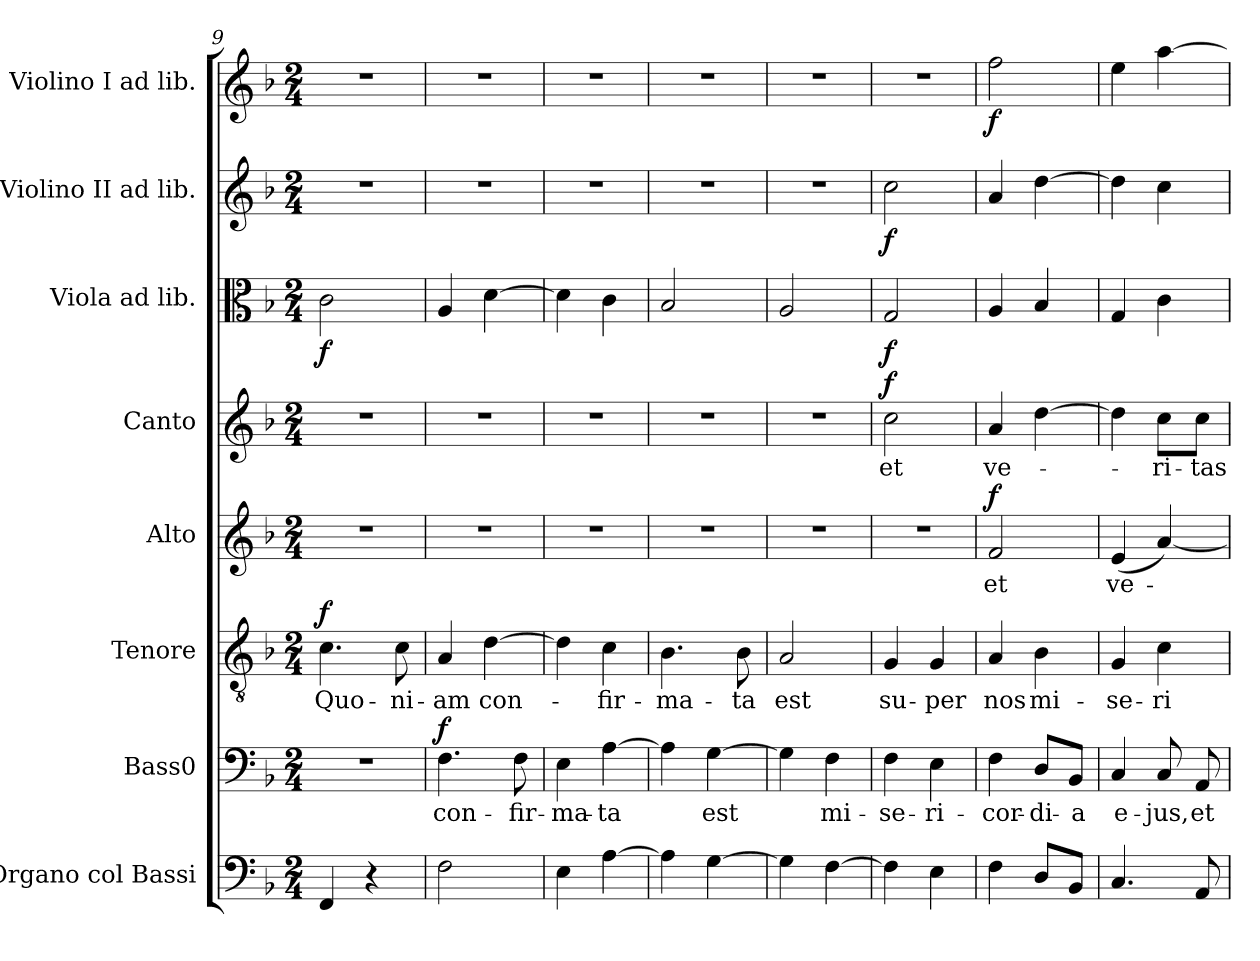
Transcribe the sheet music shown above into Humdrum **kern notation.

**kern	**kern	**text	**dynam	**kern	**text	**dynam	**kern	**text	**dynam	**kern	**text	**dynam	**kern	**dynam	**kern	**dynam	**kern	**dynam
*part8	*part7	*part7	*part7	*part6	*part6	*part6	*part5	*part5	*part5	*part4	*part4	*part4	*part3	*part3	*part2	*part2	*part1	*part1
*staff8	*staff7	*staff7	*staff7	*staff6	*staff6	*staff6	*staff5	*staff5	*staff5	*staff4	*staff4	*staff4	*staff3	*staff3	*staff2	*staff2	*staff1	*staff1
*I"Organo col Bassi	*I"Bass0	*	*	*I"Tenore	*	*	*I"Alto	*	*	*I"Canto	*	*	*I"Viola ad lib.	*	*I"Violino II ad lib.	*	*I"Violino I ad lib.	*
*	*	*	*	*	*	*	*	*	*	*	*	*	*I'Vla	*	*I'Vln	*	*I'Vln	*
*clefF4	*clefF4	*	*	*clefGv2	*	*	*clefG2	*	*	*clefG2	*	*	*clefC3	*	*clefG2	*	*clefG2	*
*k[b-]	*k[b-]	*	*	*k[b-]	*	*	*k[b-]	*	*	*k[b-]	*	*	*k[b-]	*	*k[b-]	*	*k[b-]	*
*M2/4	*M2/4	*	*	*M2/4	*	*	*M2/4	*	*	*M2/4	*	*	*M2/4	*	*M2/4	*	*M2/4	*
=9	=9	=9	=9	=9	=9	=9	=9	=9	=9	=9	=9	=9	=9	=9	=9	=9	=9	=9
!	!	!	!	!	!LO:LY:b	!LO:DY:a	!	!	!	!	!	!	!	!LO:DY:b	!	!	!	!
4FF/	2r	.	.	4.c\	Quo-	f	2r	.	.	2r	.	.	2c\	f	2r	.	2r	.
4r	.	.	.	.	.	.	.	.	.	.	.	.	.	.	.	.	.	.
!	!	!	!	!	!LO:LY:b	!	!	!	!	!	!	!	!	!	!	!	!	!
.	.	.	.	8c\	-ni-	.	.	.	.	.	.	.	.	.	.	.	.	.
=10	=10	=10	=10	=10	=10	=10	=10	=10	=10	=10	=10	=10	=10	=10	=10	=10	=10	=10
!	!	!LO:LY:b	!LO:DY:a	!	!LO:LY:b	!	!	!	!	!	!	!	!	!	!	!	!	!
2F\	4.F\	con-	f	4A/	-am	.	2r	.	.	2r	.	.	4A/	.	2r	.	2r	.
!	!	!	!	!	!LO:LY:b	!	!	!	!	!	!	!	!	!	!	!	!	!
.	.	.	.	[4d\	con-	.	.	.	.	.	.	.	[4d\	.	.	.	.	.
!	!	!LO:LY:b	!	!	!	!	!	!	!	!	!	!	!	!	!	!	!	!
.	8F\	-fir-	.	.	.	.	.	.	.	.	.	.	.	.	.	.	.	.
=11	=11	=11	=11	=11	=11	=11	=11	=11	=11	=11	=11	=11	=11	=11	=11	=11	=11	=11
!	!	!LO:LY:b	!	!	!	!	!	!	!	!	!	!	!	!	!	!	!	!
4E\	4E\	-ma-	.	4d\]	.	.	2r	.	.	2r	.	.	4d\]	.	2r	.	2r	.
!	!	!LO:LY:b	!	!	!LO:LY:b	!	!	!	!	!	!	!	!	!	!	!	!	!
[4A\	[4A\	-ta	.	4c\	-fir-	.	.	.	.	.	.	.	4c\	.	.	.	.	.
=12	=12	=12	=12	=12	=12	=12	=12	=12	=12	=12	=12	=12	=12	=12	=12	=12	=12	=12
!	!	!	!	!	!LO:LY:b	!	!	!	!	!	!	!	!	!	!	!	!	!
4A\]	4A\]	.	.	4.B-\	-ma-	.	2r	.	.	2r	.	.	2B-/	.	2r	.	2r	.
!	!	!LO:LY:b	!	!	!	!	!	!	!	!	!	!	!	!	!	!	!	!
[4G\	[4G\	est	.	.	.	.	.	.	.	.	.	.	.	.	.	.	.	.
!	!	!	!	!	!LO:LY:b	!	!	!	!	!	!	!	!	!	!	!	!	!
.	.	.	.	8B-\	-ta	.	.	.	.	.	.	.	.	.	.	.	.	.
=13	=13	=13	=13	=13	=13	=13	=13	=13	=13	=13	=13	=13	=13	=13	=13	=13	=13	=13
!	!	!	!	!	!LO:LY:b	!	!	!	!	!	!	!	!	!	!	!	!	!
4G\]	4G\]	.	.	2A/	est	.	2r	.	.	2r	.	.	2A/	.	2r	.	2r	.
!	!	!LO:LY:b	!	!	!	!	!	!	!	!	!	!	!	!	!	!	!	!
[4F\	4F\	mi-	.	.	.	.	.	.	.	.	.	.	.	.	.	.	.	.
!!LO:PB:g=z
=14	=14	=14	=14	=14	=14	=14	=14	=14	=14	=14	=14	=14	=14	=14	=14	=14	=14	=14
!	!	!LO:LY:b	!	!	!LO:LY:b	!	!	!	!	!	!LO:LY:b	!LO:DY:a	!	!LO:DY:b	!	!LO:DY:b	!	!
4F\]	4F\	-se-	.	4G/	su-	.	2r	.	.	2cc\	et	f	2G/	f	2cc\	f	2r	.
!	!	!LO:LY:b	!	!	!LO:LY:b	!	!	!	!	!	!	!	!	!	!	!	!	!
4E\	4E\	-ri-	.	4G/	-per	.	.	.	.	.	.	.	.	.	.	.	.	.
=15	=15	=15	=15	=15	=15	=15	=15	=15	=15	=15	=15	=15	=15	=15	=15	=15	=15	=15
!	!	!LO:LY:b	!	!	!LO:LY:b	!	!	!LO:LY:b	!LO:DY:a	!	!LO:LY:b	!	!	!	!	!	!	!LO:DY:b
4F\	4F\	-cor-	.	4A/	nos	.	2f/	et	f	4a/	ve-	.	4A/	.	4a/	.	2ff\	f
!	!	!LO:LY:b	!	!	!LO:LY:b	!	!	!	!	!	!	!	!	!	!	!	!	!
8D/L	8D/L	-di-	.	4B-\	mi-	.	.	.	.	[4dd\	.	.	4B-/	.	[4dd\	.	.	.
!	!	!LO:LY:b	!	!	!	!	!	!	!	!	!	!	!	!	!	!	!	!
8BB-/J	8BB-/J	-a	.	.	.	.	.	.	.	.	.	.	.	.	.	.	.	.
=16	=16	=16	=16	=16	=16	=16	=16	=16	=16	=16	=16	=16	=16	=16	=16	=16	=16	=16
!	!	!LO:LY:b	!	!	!LO:LY:b	!	!	!LO:LY:b	!	!	!	!	!	!	!	!	!	!
4.C/	4C/	e-	.	4G/	-se-	.	(4e/	ve-	.	4dd\]	.	.	4G/	.	4dd\]	.	4ee\	.
!	!	!LO:LY:b	!	!	!LO:LY:b	!	!	!	!	!	!LO:LY:b	!	!	!	!	!	!	!
.	8C/	-jus,	.	4c\	-ri-	.	[4a/)	.	.	8cc\L	-ri-	.	4c\	.	4cc\	.	[4aa\	.
!	!	!LO:LY:b	!	!	!	!	!	!	!	!	!LO:LY:b	!	!	!	!	!	!	!
8AA/	8AA/	et	.	.	.	.	.	.	.	8cc\J	-tas	.	.	.	.	.	.	.
=	=	=	=	=	=	=	=	=	=	=	=	=	=	=	=	=	=	=
*-	*-	*-	*-	*-	*-	*-	*-	*-	*-	*-	*-	*-	*-	*-	*-	*-	*-	*-
